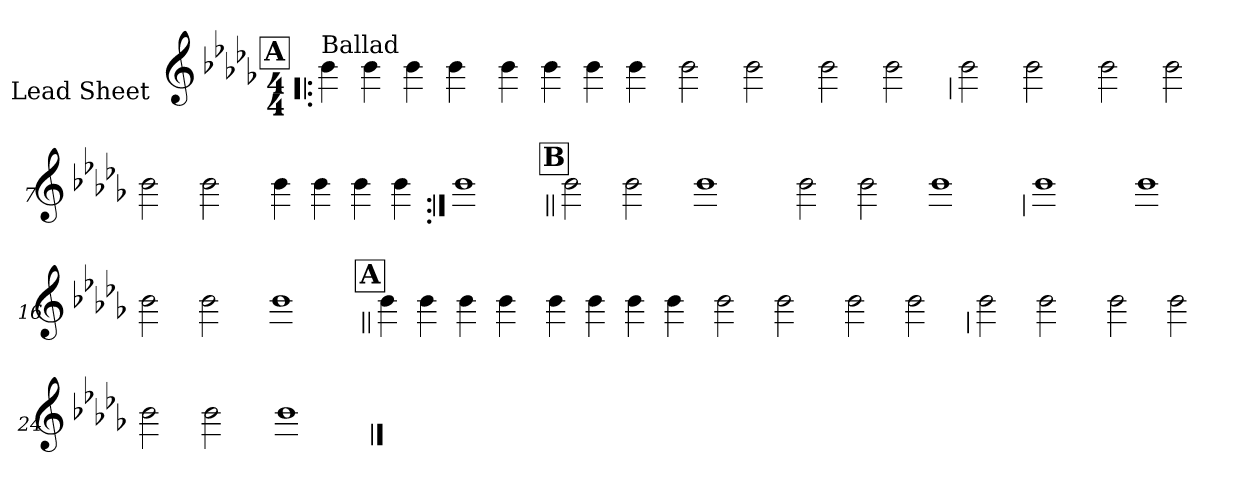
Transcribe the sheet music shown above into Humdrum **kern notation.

**kern
*part1
*staff1
*I"Lead Sheet
*stria0
*clefG2
*k[b-e-a-d-g-]
*D-:
*M4/4
!!LO:REH:place=s1:a:t=A
=1!|:
!LO:TX:a:t=Ballad
4b-
4b-
4b-
4b-
=2-
4b-
4b-
4b-
4b-
=3-
2b-
2b-
=4-
2b-
2b-
!!LO:LB:g=z
=5
2b-
2b-
=6-
2b-
2b-
=7-
2b-
2b-
=8-
4b-
4b-
4b-
4b-
!!LO:LB:g=z
=9:|!
1b-
!!LO:LB:g=z
!!LO:REH:place=s1:a:t=B
=10||
2b-
2b-
=11-
1b-
=12-
2b-
2b-
=13-
1b-
!!LO:LB:g=z
=14
1b-
=15-
1b-
=16-
2b-
2b-
=17-
1b-
!!LO:LB:g=z
!!LO:REH:place=s1:a:t=A
=18||
4b-
4b-
4b-
4b-
=19-
4b-
4b-
4b-
4b-
=20-
2b-
2b-
=21-
2b-
2b-
!!LO:LB:g=z
=22
2b-
2b-
=23-
2b-
2b-
=24-
2b-
2b-
=25-
1b-
==
*-
